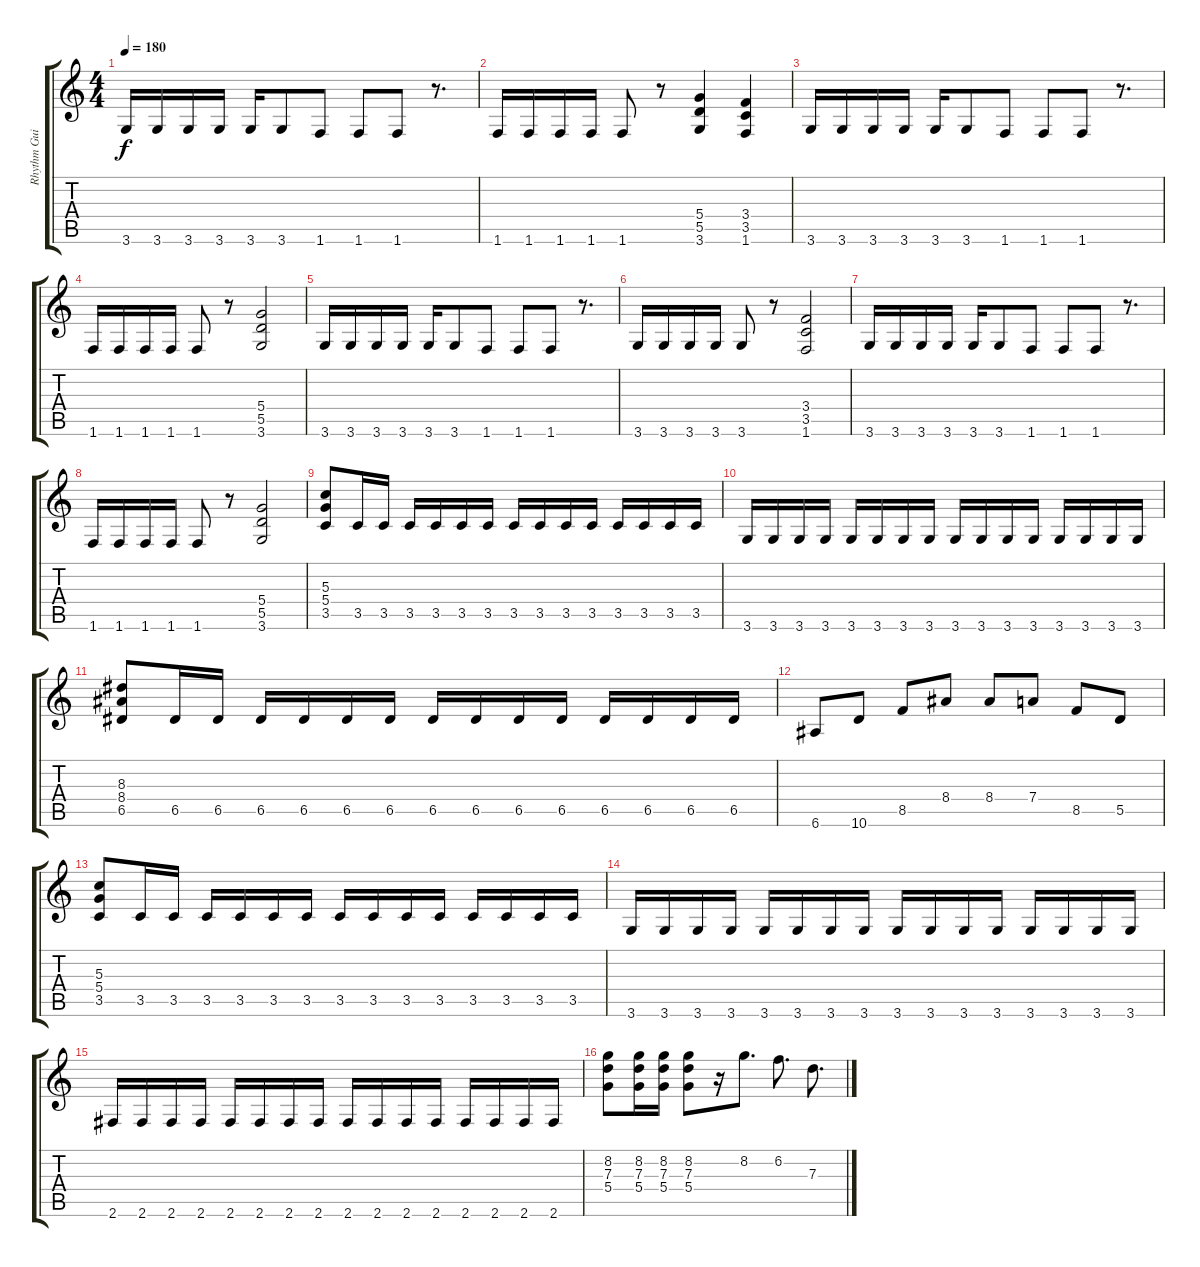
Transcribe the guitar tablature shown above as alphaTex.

\track ("Rhythm Guitar" "Rhythm Gui") {instrument distortionguitar}
\staff {score tabs}
\tuning (E4 B3 G3 D3 A2 E2) {hide}
\ts (4 4)
\tempo 180
\clef g2
\ks c
3.6.16{dy f} 3.6.16 3.6.16 3.6.16 3.6.16 3.6.8 1.6.8 1.6.8 1.6.8 r.8{d} |
1.6.16 1.6.16 1.6.16 1.6.16 1.6.8 r.8 (5.4 5.5 3.6).4 (3.4 3.5 1.6).4 |
3.6.16 3.6.16 3.6.16 3.6.16 3.6.16 3.6.8 1.6.8 1.6.8 1.6.8 r.8{d} |
1.6.16 1.6.16 1.6.16 1.6.16 1.6.8 r.8 (5.4 5.5 3.6).2 |
3.6.16 3.6.16 3.6.16 3.6.16 3.6.16 3.6.8 1.6.8 1.6.8 1.6.8 r.8{d} |
3.6.16 3.6.16 3.6.16 3.6.16 3.6.8 r.8 (3.4 3.5 1.6).2 |
3.6.16 3.6.16 3.6.16 3.6.16 3.6.16 3.6.8 1.6.8 1.6.8 1.6.8 r.8{d} |
1.6.16 1.6.16 1.6.16 1.6.16 1.6.8 r.8 (5.4 5.5 3.6).2 |
(5.3 5.4 3.5).8 3.5.16 3.5.16 3.5.16 3.5.16 3.5.16 3.5.16 3.5.16 3.5.16 3.5.16 3.5.16 3.5.16 3.5.16 3.5.16 3.5.16 |
3.6.16 3.6.16 3.6.16 3.6.16 3.6.16 3.6.16 3.6.16 3.6.16 3.6.16 3.6.16 3.6.16 3.6.16 3.6.16 3.6.16 3.6.16 3.6.16 |
(8.3 8.4 6.5).8 6.5.16 6.5.16 6.5.16 6.5.16 6.5.16 6.5.16 6.5.16 6.5.16 6.5.16 6.5.16 6.5.16 6.5.16 6.5.16 6.5.16 |
6.6.8 10.6.8 8.5.8 8.4.8 8.4.8 7.4.8 8.5.8 5.5.8 |
(5.3 5.4 3.5).8 3.5.16 3.5.16 3.5.16 3.5.16 3.5.16 3.5.16 3.5.16 3.5.16 3.5.16 3.5.16 3.5.16 3.5.16 3.5.16 3.5.16 |
3.6.16 3.6.16 3.6.16 3.6.16 3.6.16 3.6.16 3.6.16 3.6.16 3.6.16 3.6.16 3.6.16 3.6.16 3.6.16 3.6.16 3.6.16 3.6.16 |
2.6.16 2.6.16 2.6.16 2.6.16 2.6.16 2.6.16 2.6.16 2.6.16 2.6.16 2.6.16 2.6.16 2.6.16 2.6.16 2.6.16 2.6.16 2.6.16 |
(8.2 7.3 5.4).8 (8.2 7.3 5.4).16 (8.2 7.3 5.4).16 (8.2 7.3 5.4).8 r.16 8.2.8{d} 6.2.8{d} 7.3.8{d}
